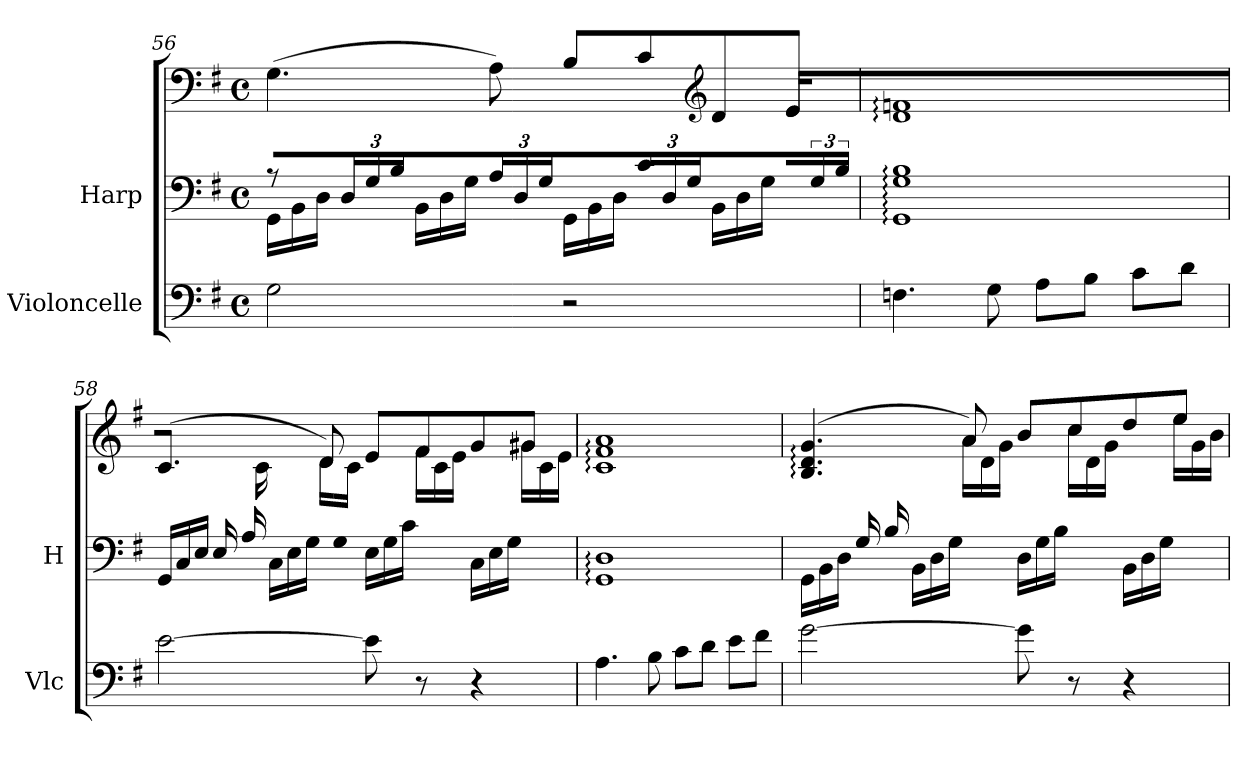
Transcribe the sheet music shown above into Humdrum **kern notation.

**kern	**kern	**kern
*part2	*part1	*part1
*staff3	*staff2	*staff1
*I"Violoncelle	*I"Harp	*
*I'Vlc	*I'H	*
!!LO:PB:g=z
*clefF4	*clefF4	*clefF4
*k[f#]	*k[f#]	*k[f#]
*M4/4	*M4/4	*M4/4
*met(c)	*met(c)	*met(c)
=56	=56	=56
*	*^	*
*	*	*Xtuplet	*
*	*	*	*^
2G\	8r	24GG\LL	(>4.G\	2..ryy
.	.	24BB\	.	.
.	.	24D\JJ	.	.
.	24D/LL	8ryy	.	.
.	24G/	.	.	.
.	24B/JJ	.	.	.
.	8ryy	24BB\LL	.	.
.	.	24D\	.	.
.	.	24G\JJ	.	.
.	24A/LL	8ryy	8A\)	.
.	24D/	.	.	.
.	24G/JJ	.	.	.
2r	8ryy	24GG\LL	8B/L	.
.	.	24BB\	.	.
.	.	24D\JJ	.	.
.	24c/LL	8ryy	8c/	.
.	24D/	.	.	.
.	24G/JJ	.	.	.
*	*	*	*clefG2	*
.	8ryy	24BB\LL	8d/	.
.	.	24D\	.	.
.	.	24G\JJ	.	.
*	*	*	*	*Xtuplet
.	24ryy	8ryy	8e/J	24e\LL
.	24G/	.	.	12ryy
.	24B/JJ	.	.	.
*	*v	*v	*	*
*	*	*v	*v
=57	=57	=57
4.Fn\	1GG: 1G: 1B:	1d: 1fn:
8G\	.	.
8A\L	.	.
8B\J	.	.
8c\L	.	.
8d\J	.	.
=58	=58	=58
*	*^	*^
[2e\	8ryy	24GG/LL	(>4.c/	24%5ryy
.	.	24C/	.	.
.	.	24E/JJ	.	.
.	24E/LL	8ryy	.	.
.	24A/	.	.	.
.	24%5ryy	.	.	24c\JJ
.	.	24C\LL	.	8ryy
.	.	24E\	.	.
.	.	24G\JJ	.	.
.	.	8ryy	8d/)	24d\LL
.	24G/	.	.	24ryy
.	24%13ryy	.	.	24c\JJ
8e\]	.	24E\LL	8e/L	8ryy
.	.	24G\	.	.
.	.	24c\JJ	.	.
8r	.	8ryy	8f#/	24f#\LL
.	.	.	.	24c\
.	.	.	.	24e\JJ
4r	.	24C\LL	8g/	8ryy
.	.	24E\	.	.
.	.	24G\JJ	.	.
.	.	8ryy	8g#X/J	24g#\LL
.	.	.	.	24c\
.	.	.	.	24e\JJ
*	*v	*v	*	*
*	*	*v	*v
=59	=59	=59
4.A\	1GG: 1D:	1c: 1f#: 1a:
8B\	.	.
8c\L	.	.
8d\J	.	.
8e\L	.	.
8f#\J	.	.
=60	=60	=60
*	*^	*^
[2g\	8ryy	24GG\LL	(>4.B/: 4.d/: 4.g/:	8ryy
.	.	24BB\	.	.
.	.	24D\JJ	.	.
.	24G/LL	8ryy	.	12ryy
.	24B/	.	.	.
.	24%19ryy	.	.	24d\JJ
.	.	24BB\LL	.	8ryy
.	.	24D\	.	.
.	.	24G\JJ	.	.
.	.	8ryy	8a/)	24a\LL
.	.	.	.	24d\
.	.	.	.	24g\JJ
8g\]	.	24D\LL	8b/L	8ryy
.	.	24G\	.	.
.	.	24B\JJ	.	.
8r	.	8ryy	8cc/	24cc\LL
.	.	.	.	24d\
.	.	.	.	24g\JJ
4r	.	24BB\LL	8dd/	8ryy
.	.	24D\	.	.
.	.	24G\JJ	.	.
.	.	8ryy	8ee/J	24ee\LL
.	.	.	.	24g\
.	.	.	.	24b\JJ
*	*v	*v	*	*
*	*	*v	*v
=	=	=
*-	*-	*-
